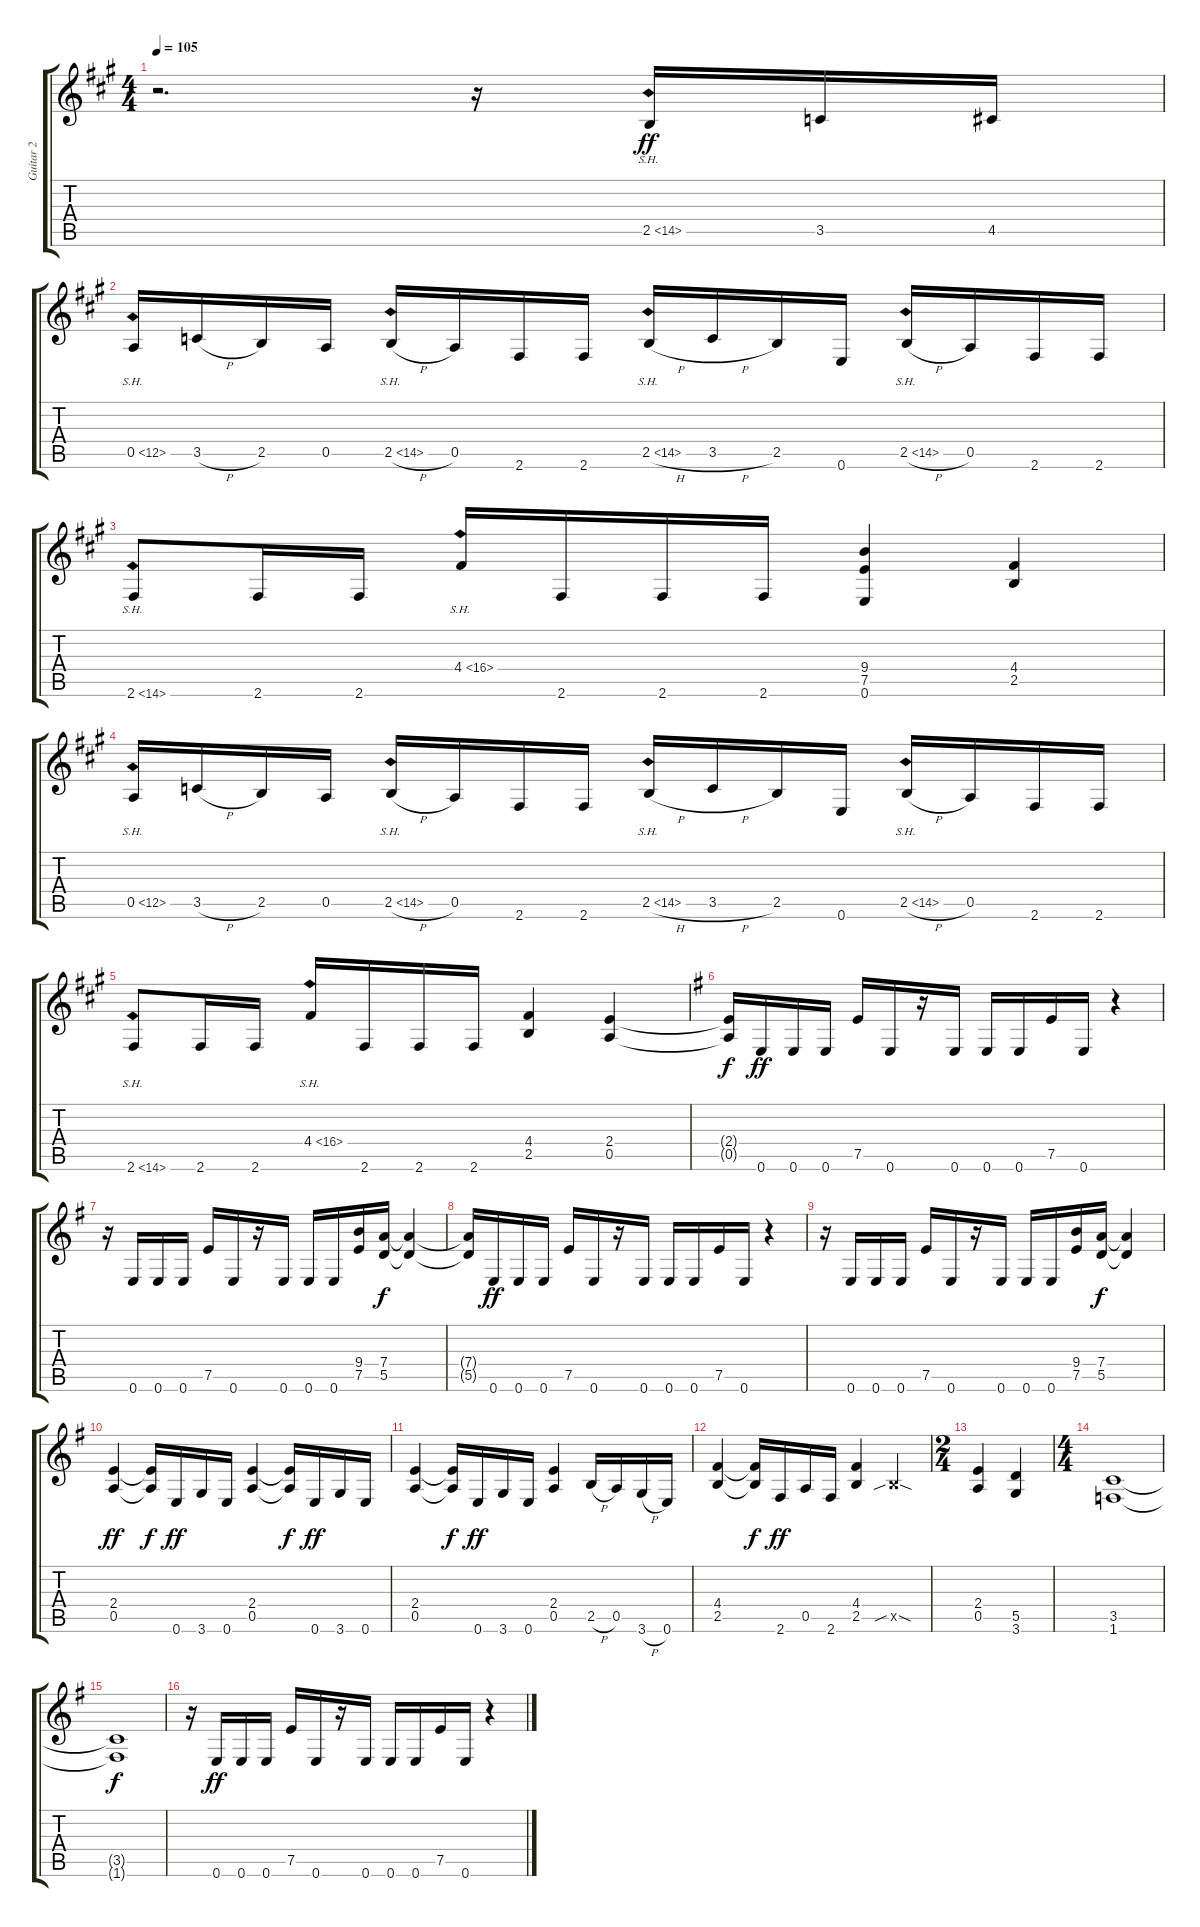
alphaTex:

\track ("Guitar 2" "Guitar 2") {instrument distortionguitar}
\staff {score tabs}
\tuning (E4 B3 G3 D3 A2 E2) {hide}
\ts (4 4)
\tempo 105
\clef g2
\ks f#minor
r.2{d dy ff} r.16 2.5{sh 12}.16 3.5.16 4.5.16 |
0.5{sh 12}.16 3.5{h}.16 2.5.16 0.5.16 2.5{sh 12 h}.16 0.5.16 2.6.16 2.6.16 2.5{sh 12 h}.16 3.5{h}.16 2.5.16 0.6.16 2.5{sh 12 h}.16 0.5.16 2.6.16 2.6.16 |
2.6{sh 12}.8 2.6.16 2.6.16 4.4{sh 12}.16 2.6.16 2.6.16 2.6.16 (9.4 7.5 0.6).4 (4.4 2.5).4 |
0.5{sh 12}.16 3.5{h}.16 2.5.16 0.5.16 2.5{sh 12 h}.16 0.5.16 2.6.16 2.6.16 2.5{sh 12 h}.16 3.5{h}.16 2.5.16 0.6.16 2.5{sh 12 h}.16 0.5.16 2.6.16 2.6.16 |
2.6{sh 12}.8 2.6.16 2.6.16 4.4{sh 12}.16 2.6.16 2.6.16 2.6.16 (4.4 2.5).4 (2.4 0.5).4 |
\ks eminor
(2.4{t} 0.5{t}).16{dy f} 0.6.16{dy ff} 0.6.16 0.6.16 7.5.16 0.6.16 r.16 0.6.16 0.6.16 0.6.16 7.5.16 0.6.16 r.4 |
r.16 0.6.16 0.6.16 0.6.16 7.5.16 0.6.16 r.16 0.6.16 0.6.16 0.6.16 (9.4 7.5).16 (7.4 5.5).16{dy f} (7.4{t} 5.5{t}).4 |
(7.4{t} 5.5{t}).16 0.6.16{dy ff} 0.6.16 0.6.16 7.5.16 0.6.16 r.16 0.6.16 0.6.16 0.6.16 7.5.16 0.6.16 r.4 |
r.16 0.6.16 0.6.16 0.6.16 7.5.16 0.6.16 r.16 0.6.16 0.6.16 0.6.16 (9.4 7.5).16 (7.4 5.5).16{dy f} (7.4{t} 5.5{t}).4 |
(2.4 0.5).4{dy ff} (2.4{t} 0.5{t}).16{dy f} 0.6.16{dy ff} 3.6.16 0.6.16 (2.4 0.5).4 (2.4{t} 0.5{t}).16{dy f} 0.6.16{dy ff} 3.6.16 0.6.16 |
(2.4 0.5).4 (2.4{t} 0.5{t}).16{dy f} 0.6.16{dy ff} 3.6.16 0.6.16 (2.4 0.5).4 2.5{h}.16 0.5.16 3.6{h}.16 0.6.16 |
(4.4 2.5).4 (4.4{t} 2.5{t}).16{dy f} 2.6.16{dy ff} 0.5.16 2.6.16 (4.4 2.5).4 2.5{sib sod x}.4 |
\ts (2 4)
(2.4 0.5).4 (5.5 3.6).4 |
\ts (4 4)
(3.5 1.6).1 |
(3.5{t} 1.6{t}).1{dy f} |
r.16 0.6.16{dy ff} 0.6.16 0.6.16 7.5.16 0.6.16 r.16 0.6.16 0.6.16 0.6.16 7.5.16 0.6.16 r.4
